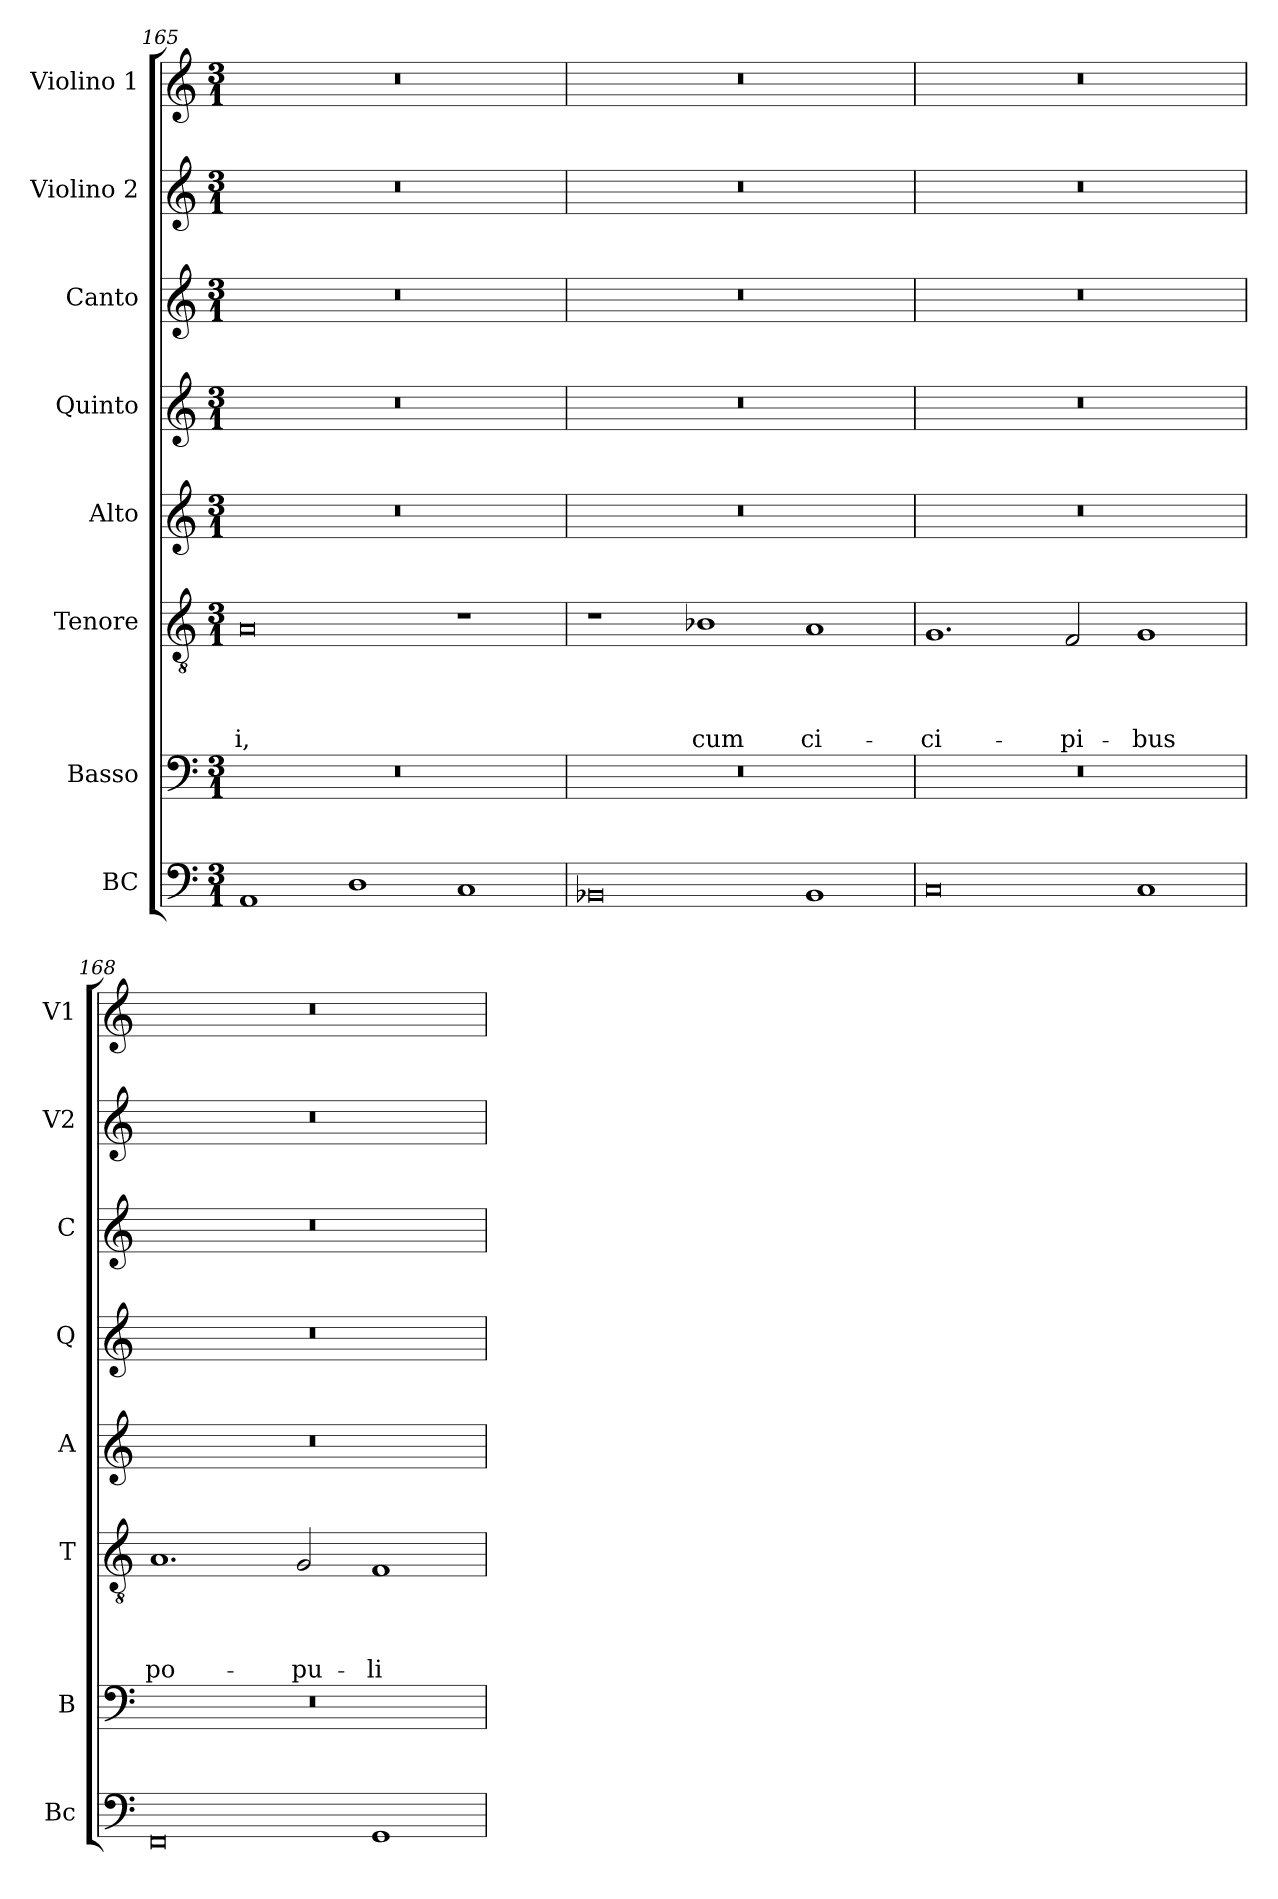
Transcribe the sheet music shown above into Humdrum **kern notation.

**kern	**kern	**kern	**text	**text	**text	**text	**kern	**kern	**kern	**kern	**kern
*part8	*part7	*part6	*part6	*part6	*part6	*part6	*part5	*part4	*part3	*part2	*part1
*staff8	*staff7	*staff6	*staff6	*staff6	*staff6	*staff6	*staff5	*staff4	*staff3	*staff2	*staff1
*I"BC	*I"Basso	*I"Tenore	*	*	*	*	*I"Alto	*I"Quinto	*I"Canto	*I"Violino 2	*I"Violino 1
*I'Bc	*I'B	*I'T	*	*	*	*	*I'A	*I'Q	*I'C	*I'V2	*I'V1
*clefF4	*clefF4	*clefGv2	*	*	*	*	*clefG2	*clefG2	*clefG2	*clefG2	*clefG2
*k[]	*k[]	*k[]	*	*	*	*	*k[]	*k[]	*k[]	*k[]	*k[]
*C:	*C:	*C:	*	*	*	*	*C:	*C:	*C:	*C:	*C:
*M3/1	*M3/1	*M3/1	*	*	*	*	*M3/1	*M3/1	*M3/1	*M3/1	*M3/1
=165	=165	=165	=165	=165	=165	=165	=165	=165	=165	=165	=165
!	!	!	!	!	!	!LO:LY:b	!	!	!	!	!
1AA	0.r	0A	.	.	.	-i,	0.r	0.r	0.r	0.r	0.r
1D	.	.	.	.	.	.	.	.	.	.	.
1C	.	1r	.	.	.	.	.	.	.	.	.
=166	=166	=166	=166	=166	=166	=166	=166	=166	=166	=166	=166
0BB-X	0.r	1r	.	.	.	.	0.r	0.r	0.r	0.r	0.r
!	!	!	!	!	!	!LO:LY:b	!	!	!	!	!
.	.	1B-X	.	.	.	cum	.	.	.	.	.
!	!	!	!	!	!	!LO:LY:b	!	!	!	!	!
1BB-	.	1A	.	.	.	-ci-	.	.	.	.	.
=167	=167	=167	=167	=167	=167	=167	=167	=167	=167	=167	=167
!	!	!	!	!	!	!LO:LY:b	!	!	!	!	!
0C	0.r	1.G	.	.	.	-ci-	0.r	0.r	0.r	0.r	0.r
!	!	!	!	!	!	!LO:LY:b	!	!	!	!	!
.	.	2F/	.	.	.	-pi-	.	.	.	.	.
!	!	!	!	!	!	!LO:LY:b	!	!	!	!	!
1C	.	1G	.	.	.	-bus	.	.	.	.	.
=168	=168	=168	=168	=168	=168	=168	=168	=168	=168	=168	=168
!	!	!	!	!	!	!LO:LY:b	!	!	!	!	!
0FF	0.r	1.A	.	.	.	po-	0.r	0.r	0.r	0.r	0.r
!	!	!	!	!	!	!LO:LY:b	!	!	!	!	!
.	.	2G/	.	.	.	-pu-	.	.	.	.	.
!	!	!	!	!	!	!LO:LY:b	!	!	!	!	!
1GG	.	1F	.	.	.	-li	.	.	.	.	.
=	=	=	=	=	=	=	=	=	=	=	=
*-	*-	*-	*-	*-	*-	*-	*-	*-	*-	*-	*-
